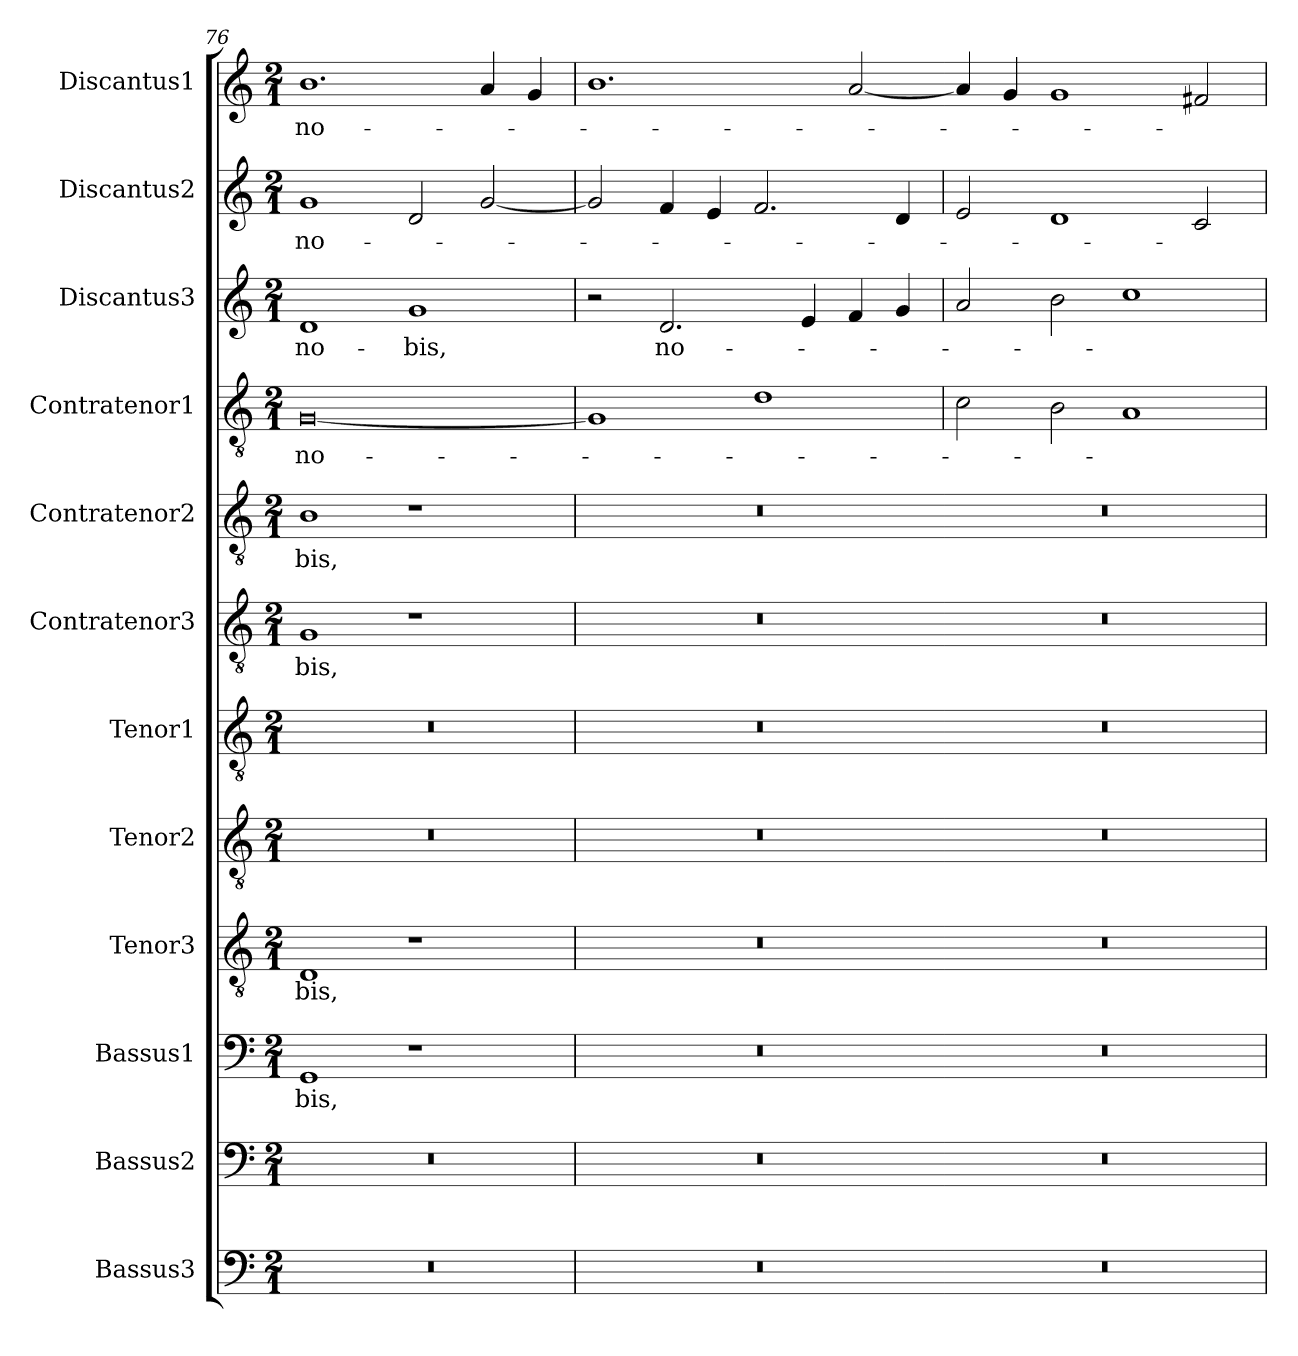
**kern	**kern	**kern	**text	**kern	**text	**kern	**kern	**kern	**text	**kern	**text	**kern	**text	**kern	**text	**kern	**text	**kern	**text
*part12	*part11	*part10	*part10	*part9	*part9	*part8	*part7	*part6	*part6	*part5	*part5	*part4	*part4	*part3	*part3	*part2	*part2	*part1	*part1
*staff12	*staff11	*staff10	*staff10	*staff9	*staff9	*staff8	*staff7	*staff6	*staff6	*staff5	*staff5	*staff4	*staff4	*staff3	*staff3	*staff2	*staff2	*staff1	*staff1
*I"Bassus3	*I"Bassus2	*I"Bassus1	*	*I"Tenor3	*	*I"Tenor2	*I"Tenor1	*I"Contratenor3	*	*I"Contratenor2	*	*I"Contratenor1	*	*I"Discantus3	*	*I"Discantus2	*	*I"Discantus1	*
*I'B3	*I'B2	*I'B1	*	*I'T3	*	*I'T2	*I'T1	*I'Ct3	*	*I'Ct2	*	*I'Ct1	*	*I'D3	*	*I'D2	*	*I'D1	*
*clefF4	*clefF4	*clefF4	*	*clefGv2	*	*clefGv2	*clefGv2	*clefGv2	*	*clefGv2	*	*clefGv2	*	*clefG2	*	*clefG2	*	*clefG2	*
*k[]	*k[]	*k[]	*	*k[]	*	*k[]	*k[]	*k[]	*	*k[]	*	*k[]	*	*k[]	*	*k[]	*	*k[]	*
*M2/1	*M2/1	*M2/1	*	*M2/1	*	*M2/1	*M2/1	*M2/1	*	*M2/1	*	*M2/1	*	*M2/1	*	*M2/1	*	*M2/1	*
=76	=76	=76	=76	=76	=76	=76	=76	=76	=76	=76	=76	=76	=76	=76	=76	=76	=76	=76	=76
0r	0r	1GG	-bis,	1D	-bis,	0r	0r	1G	-bis,	1B	-bis,	[0G	no-	1d	no-	1g	no-	1.b	no-
.	.	1r	.	1r	.	.	.	1r	.	1r	.	.	.	1g	-bis,	2d	.	.	.
.	.	.	.	.	.	.	.	.	.	.	.	.	.	.	.	[2g	.	4a	.
.	.	.	.	.	.	.	.	.	.	.	.	.	.	.	.	.	.	4g	.
=77	=77	=77	=77	=77	=77	=77	=77	=77	=77	=77	=77	=77	=77	=77	=77	=77	=77	=77	=77
0r	0r	0r	.	0r	.	0r	0r	0r	.	0r	.	1G]	.	2r	.	2g]	.	1.b	.
.	.	.	.	.	.	.	.	.	.	.	.	.	.	2.d	no-	4f	.	.	.
.	.	.	.	.	.	.	.	.	.	.	.	.	.	.	.	4e	.	.	.
.	.	.	.	.	.	.	.	.	.	.	.	1d	.	.	.	2.f	.	.	.
.	.	.	.	.	.	.	.	.	.	.	.	.	.	4e	.	.	.	.	.
.	.	.	.	.	.	.	.	.	.	.	.	.	.	4f	.	.	.	[2a	.
.	.	.	.	.	.	.	.	.	.	.	.	.	.	4g	.	4d	.	.	.
=78	=78	=78	=78-	=78	=78-	=78	=78	=78	=78-	=78	=78-	=78	=78-	=78	=78-	=78	=78-	=78-	=78-
0r	0r	0r	.	0r	.	0r	0r	0r	.	0r	.	2c	.	2a	.	2e	.	4a]	.
.	.	.	.	.	.	.	.	.	.	.	.	.	.	.	.	.	.	4g	.
.	.	.	.	.	.	.	.	.	.	.	.	2B	.	2b	.	1d	.	1g	.
.	.	.	.	.	.	.	.	.	.	.	.	1A	.	1cc	.	.	.	.	.
.	.	.	.	.	.	.	.	.	.	.	.	.	.	.	.	2c	.	2f#X	.
=	=	=	=	=	=	=	=	=	=	=	=	=	=	=	=	=	=	=	=
*-	*-	*-	*-	*-	*-	*-	*-	*-	*-	*-	*-	*-	*-	*-	*-	*-	*-	*-	*-
